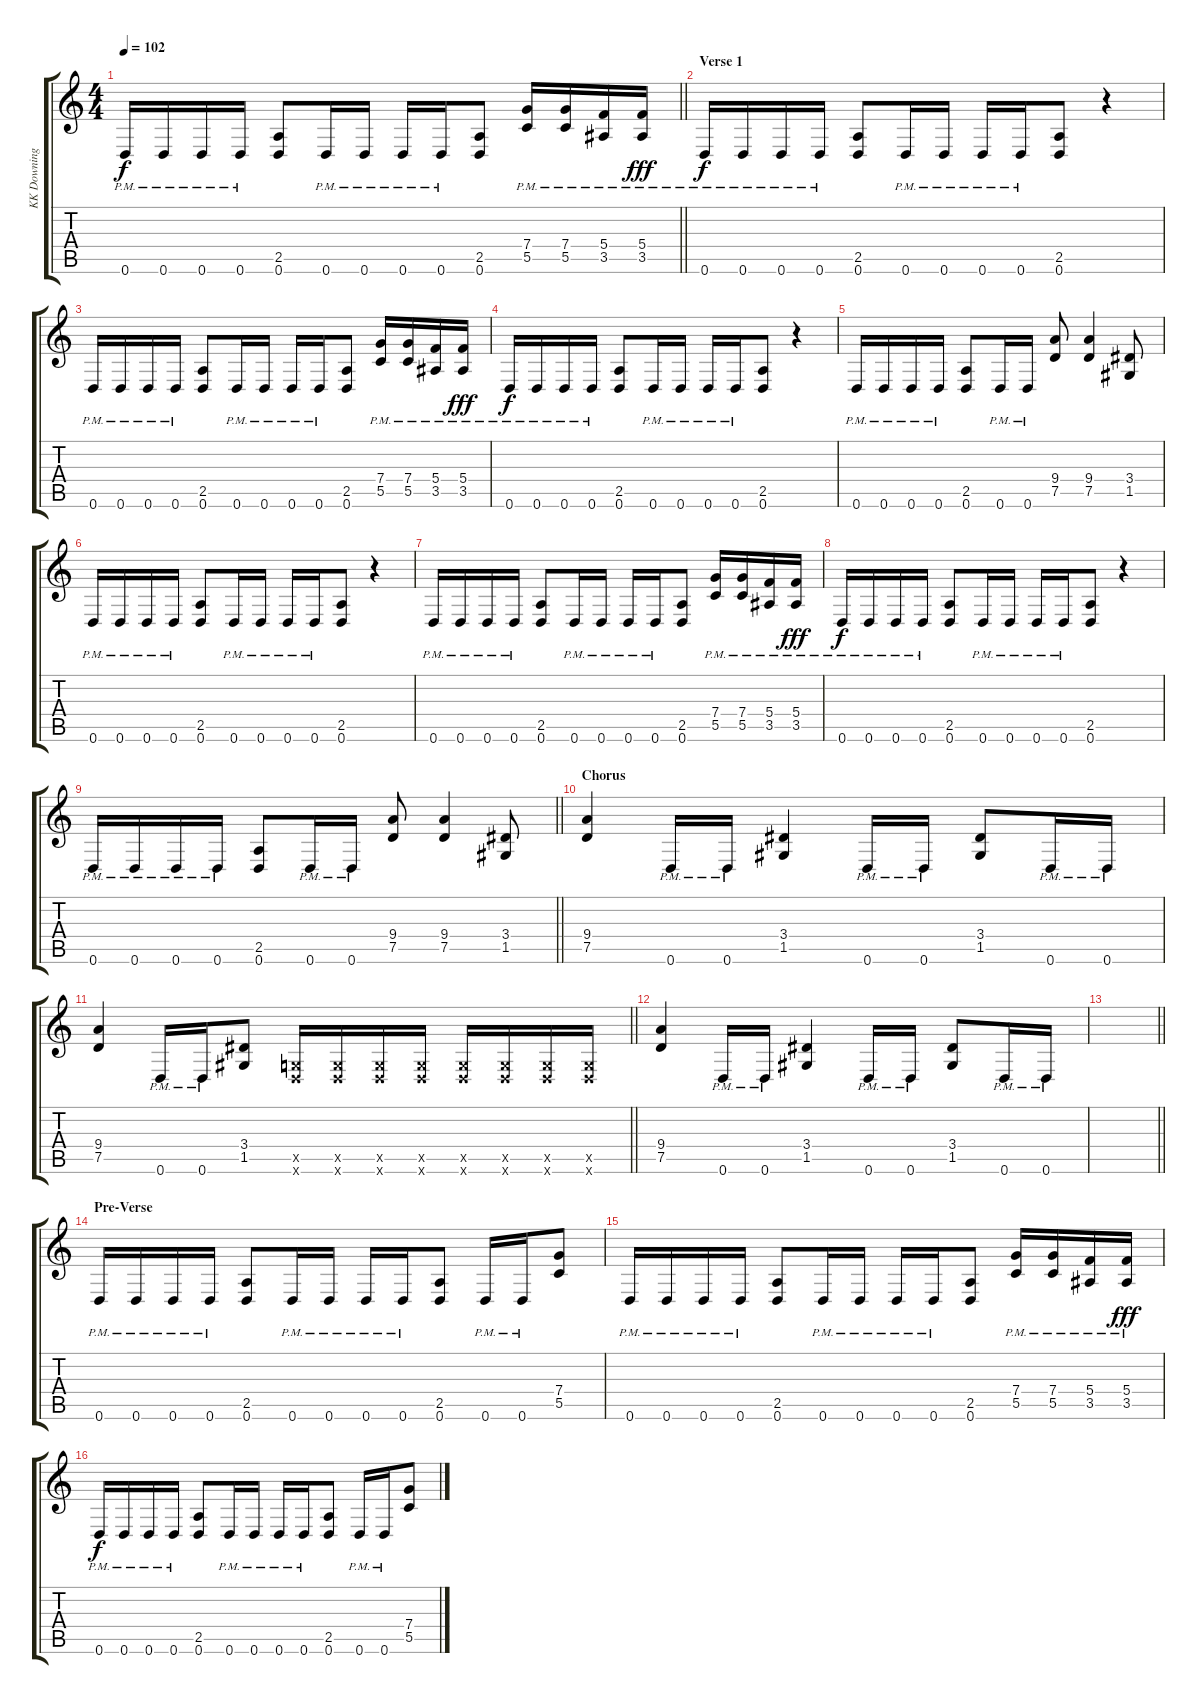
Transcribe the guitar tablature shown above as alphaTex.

\track ("KK Downing" "KK Downing") {instrument distortionguitar}
\staff {score tabs}
\tuning (D4 A3 F3 C3 G2 D2) {hide}
\ts (4 4)
\tempo 102
\clef g2
\barLineRight lightlight
\ks c
0.6{pm}.16{dy f} 0.6{pm}.16 0.6{pm}.16 0.6{pm}.16 (2.5 0.6).8 0.6{pm}.16 0.6{pm}.16 0.6{pm}.16 0.6{pm}.16 (2.5 0.6).8 (7.4{pm} 5.5{pm}).16 (7.4{pm} 5.5{pm}).16 (5.4{pm} 3.5{pm}).16 (5.4{pm} 3.5{pm}).16{dy fff} |
\section ("" "Verse 1")
0.6{pm}.16{dy f} 0.6{pm}.16 0.6{pm}.16 0.6{pm}.16 (2.5 0.6).8 0.6{pm}.16 0.6{pm}.16 0.6{pm}.16 0.6{pm}.16 (2.5 0.6).8 r.4 |
0.6{pm}.16 0.6{pm}.16 0.6{pm}.16 0.6{pm}.16 (2.5 0.6).8 0.6{pm}.16 0.6{pm}.16 0.6{pm}.16 0.6{pm}.16 (2.5 0.6).8 (7.4{pm} 5.5{pm}).16 (7.4{pm} 5.5{pm}).16 (5.4{pm} 3.5{pm}).16 (5.4{pm} 3.5{pm}).16{dy fff} |
0.6{pm}.16{dy f} 0.6{pm}.16 0.6{pm}.16 0.6{pm}.16 (2.5 0.6).8 0.6{pm}.16 0.6{pm}.16 0.6{pm}.16 0.6{pm}.16 (2.5 0.6).8 r.4 |
0.6{pm}.16 0.6{pm}.16 0.6{pm}.16 0.6{pm}.16 (2.5 0.6).8 0.6{pm}.16 0.6{pm}.16 (9.4 7.5).8 (9.4 7.5).4 (3.4 1.5).8 |
0.6{pm}.16 0.6{pm}.16 0.6{pm}.16 0.6{pm}.16 (2.5 0.6).8 0.6{pm}.16 0.6{pm}.16 0.6{pm}.16 0.6{pm}.16 (2.5 0.6).8 r.4 |
0.6{pm}.16 0.6{pm}.16 0.6{pm}.16 0.6{pm}.16 (2.5 0.6).8 0.6{pm}.16 0.6{pm}.16 0.6{pm}.16 0.6{pm}.16 (2.5 0.6).8 (7.4{pm} 5.5{pm}).16 (7.4{pm} 5.5{pm}).16 (5.4{pm} 3.5{pm}).16 (5.4{pm} 3.5{pm}).16{dy fff} |
0.6{pm}.16{dy f} 0.6{pm}.16 0.6{pm}.16 0.6{pm}.16 (2.5 0.6).8 0.6{pm}.16 0.6{pm}.16 0.6{pm}.16 0.6{pm}.16 (2.5 0.6).8 r.4 |
\barLineRight lightlight
0.6{pm}.16 0.6{pm}.16 0.6{pm}.16 0.6{pm}.16 (2.5 0.6).8 0.6{pm}.16 0.6{pm}.16 (9.4 7.5).8 (9.4 7.5).4 (3.4 1.5).8 |
\section ("" "Chorus")
(9.4 7.5).4 0.6{pm}.16 0.6{pm}.16 (3.4 1.5).4 0.6{pm}.16 0.6{pm}.16 (3.4 1.5).8 0.6{pm}.16 0.6{pm}.16 |
\barLineRight lightlight
(9.4 7.5).4 0.6{pm}.16 0.6{pm}.16 (3.4 1.5).8 (0.5{x} 0.6{x}).16 (0.5{x} 0.6{x}).16 (0.5{x} 0.6{x}).16 (0.5{x} 0.6{x}).16 (0.5{x} 0.6{x}).16 (0.5{x} 0.6{x}).16 (0.5{x} 0.6{x}).16 (0.5{x} 0.6{x}).16 |
(9.4 7.5).4 0.6{pm}.16 0.6{pm}.16 (3.4 1.5).4 0.6{pm}.16 0.6{pm}.16 (3.4 1.5).8 0.6{pm}.16 0.6{pm}.16 |
\barLineRight lightlight
|
\section ("" "Pre-Verse")
0.6{pm}.16 0.6{pm}.16 0.6{pm}.16 0.6{pm}.16 (2.5 0.6).8 0.6{pm}.16 0.6{pm}.16 0.6{pm}.16 0.6{pm}.16 (2.5 0.6).8 0.6{pm}.16 0.6{pm}.16 (7.4 5.5).8 |
0.6{pm}.16 0.6{pm}.16 0.6{pm}.16 0.6{pm}.16 (2.5 0.6).8 0.6{pm}.16 0.6{pm}.16 0.6{pm}.16 0.6{pm}.16 (2.5 0.6).8 (7.4{pm} 5.5{pm}).16 (7.4{pm} 5.5{pm}).16 (5.4{pm} 3.5{pm}).16 (5.4{pm} 3.5{pm}).16{dy fff} |
0.6{pm}.16{dy f} 0.6{pm}.16 0.6{pm}.16 0.6{pm}.16 (2.5 0.6).8 0.6{pm}.16 0.6{pm}.16 0.6{pm}.16 0.6{pm}.16 (2.5 0.6).8 0.6{pm}.16 0.6{pm}.16 (7.4 5.5).8
